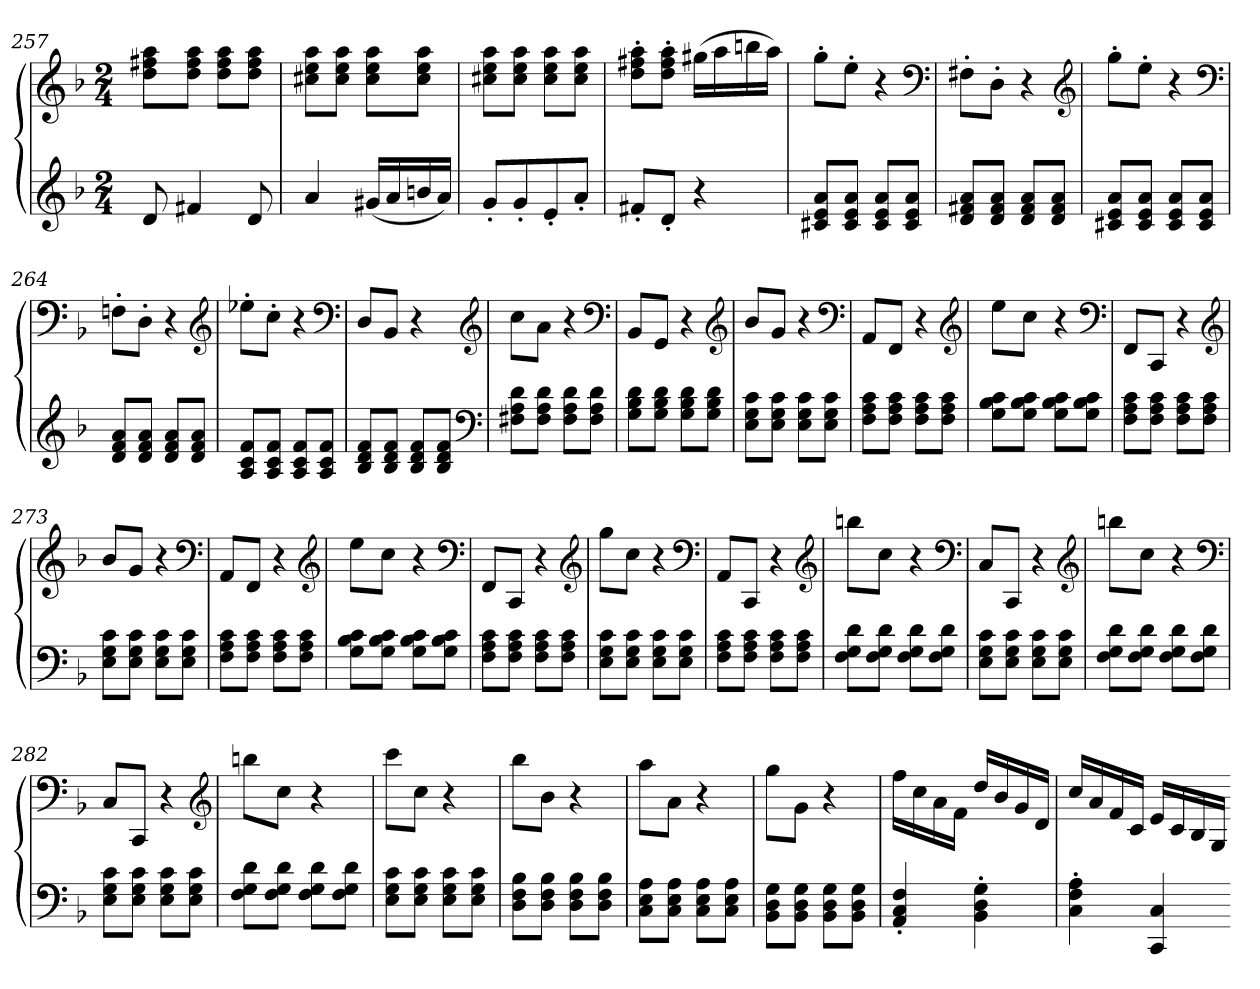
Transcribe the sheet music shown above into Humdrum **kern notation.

**kern	**kern
*part1	*part1
*staff2	*staff1
*clefG2	*clefG2
*k[b-]	*k[b-]
*F:	*F:
*M2/4	*M2/4
=257	=257
8d	8dd 8ff#X 8aaL
4f#X	8dd 8ff# 8aaJ
.	8dd 8ff# 8aaL
8d	8dd 8ff# 8aaJ
=258	=258
4a	8cc#X 8ee 8aaL
.	8cc# 8ee 8aaJ
(16g#XLL	8cc# 8ee 8aaL
16a	.
16bn	8cc# 8ee 8aaJ
16aJJ)	.
=259	=259
8g'L	8cc#X 8ee 8aaL
8g'	8cc# 8ee 8aaJ
8e'	8cc# 8ee 8aaL
8a'J	8cc# 8ee 8aaJ
=260	=260
8f#X'L	8dd' 8ff#X' 8aa'L
8d'J	8dd' 8ff#' 8aa'J
4r	(16gg#XLL
.	16aa
.	16bbn
.	16aaJJ)
=261	=261
8c#X 8e 8aL	8gg'L
8c# 8e 8aJ	8ee'J
8c# 8e 8aL	4r
8c# 8e 8aJ	.
*	*clefF4
=262	=262
8d 8f#X 8aL	8F#X'L
8d 8f# 8aJ	8D'J
8d 8f# 8aL	4r
8d 8f# 8aJ	.
*	*clefG2
=263	=263
8c#X 8e 8aL	8gg'L
8c# 8e 8aJ	8ee'J
8c# 8e 8aL	4r
8c# 8e 8aJ	.
*	*clefF4
=264	=264
8d 8f 8aL	8Fn'L
8d 8f 8aJ	8D'J
8d 8f 8aL	4r
8d 8f 8aJ	.
*	*clefG2
=265	=265
8A 8c 8fL	8ee-X'L
8A 8c 8fJ	8cc'J
8A 8c 8fL	4r
8A 8c 8fJ	.
*	*clefF4
=266	=266
8B- 8d 8fL	8DL
8B- 8d 8fJ	8BB-J
8B- 8d 8fL	4r
8B- 8d 8fJ	.
*clefF4	*clefG2
=267	=267
8F#X 8A 8dL	8ccL
8F# 8A 8dJ	8aJ
8F# 8A 8dL	4r
8F# 8A 8dJ	.
*	*clefF4
=268	=268
8G 8B- 8dL	8BB-L
8G 8B- 8dJ	8GGJ
8G 8B- 8dL	4r
8G 8B- 8dJ	.
*	*clefG2
=269	=269
8E 8G 8cL	8b-L
8E 8G 8cJ	8gJ
8E 8G 8cL	4r
8E 8G 8cJ	.
*	*clefF4
=270	=270
8F 8A 8cL	8AAL
8F 8A 8cJ	8FFJ
8F 8A 8cL	4r
8F 8A 8cJ	.
*	*clefG2
=271	=271
8G 8B- 8cL	8eeL
8G 8B- 8cJ	8ccJ
8G 8B- 8cL	4r
8G 8B- 8cJ	.
*	*clefF4
=272	=272
8F 8A 8cL	8FFL
8F 8A 8cJ	8CCJ
8F 8A 8cL	4r
8F 8A 8cJ	.
*	*clefG2
=273	=273
8E 8G 8cL	8b-L
8E 8G 8cJ	8gJ
8E 8G 8cL	4r
8E 8G 8cJ	.
*	*clefF4
=274	=274
8F 8A 8cL	8AAL
8F 8A 8cJ	8FFJ
8F 8A 8cL	4r
8F 8A 8cJ	.
*	*clefG2
=275	=275
8G 8B- 8cL	8eeL
8G 8B- 8cJ	8ccJ
8G 8B- 8cL	4r
8G 8B- 8cJ	.
*	*clefF4
=276	=276
8F 8A 8cL	8FFL
8F 8A 8cJ	8CCJ
8F 8A 8cL	4r
8F 8A 8cJ	.
*	*clefG2
=277	=277
8E 8G 8cL	8ggL
8E 8G 8cJ	8ccJ
8E 8G 8cL	4r
8E 8G 8cJ	.
*	*clefF4
=278	=278
8F 8A 8cL	8AAL
8F 8A 8cJ	8CCJ
8F 8A 8cL	4r
8F 8A 8cJ	.
*	*clefG2
=279	=279
8F 8G 8dL	8bbnL
8F 8G 8dJ	8ccJ
8F 8G 8dL	4r
8F 8G 8dJ	.
*	*clefF4
=280	=280
8E 8G 8cL	8CL
8E 8G 8cJ	8CCJ
8E 8G 8cL	4r
8E 8G 8cJ	.
*	*clefG2
=281	=281
8F 8G 8dL	8bbnL
8F 8G 8dJ	8ccJ
8F 8G 8dL	4r
8F 8G 8dJ	.
*	*clefF4
=282	=282
8E 8G 8cL	8CL
8E 8G 8cJ	8CCJ
8E 8G 8cL	4r
8E 8G 8cJ	.
*	*clefG2
=283	=283
8F 8G 8dL	8bbnL
8F 8G 8dJ	8ccJ
8F 8G 8dL	4r
8F 8G 8dJ	.
=284	=284
8E 8G 8cL	8cccL
8E 8G 8cJ	8ccJ
8E 8G 8cL	4r
8E 8G 8cJ	.
=285	=285
8D 8F 8B-L	8bb-L
8D 8F 8B-J	8b-J
8D 8F 8B-L	4r
8D 8F 8B-J	.
=286	=286
8C 8E 8AL	8aaL
8C 8E 8AJ	8aJ
8C 8E 8AL	4r
8C 8E 8AJ	.
=287	=287
8BB- 8D 8GL	8ggL
8BB- 8D 8GJ	8gJ
8BB- 8D 8GL	4r
8BB- 8D 8GJ	.
=288	=288
4AA' 4C' 4F'	16ffLL
.	16cc
.	16a
.	16fJJ
4BB-' 4D' 4G'	16ddLL
.	16b-
.	16g
.	16dJJ
=289	=289
4C' 4F' 4A'	16ccLL
.	16a
.	16f
.	16cJJ
4CC 4C	16eLL
.	16c
.	16B-
.	16GJJ
=-	=-
*-	*-
